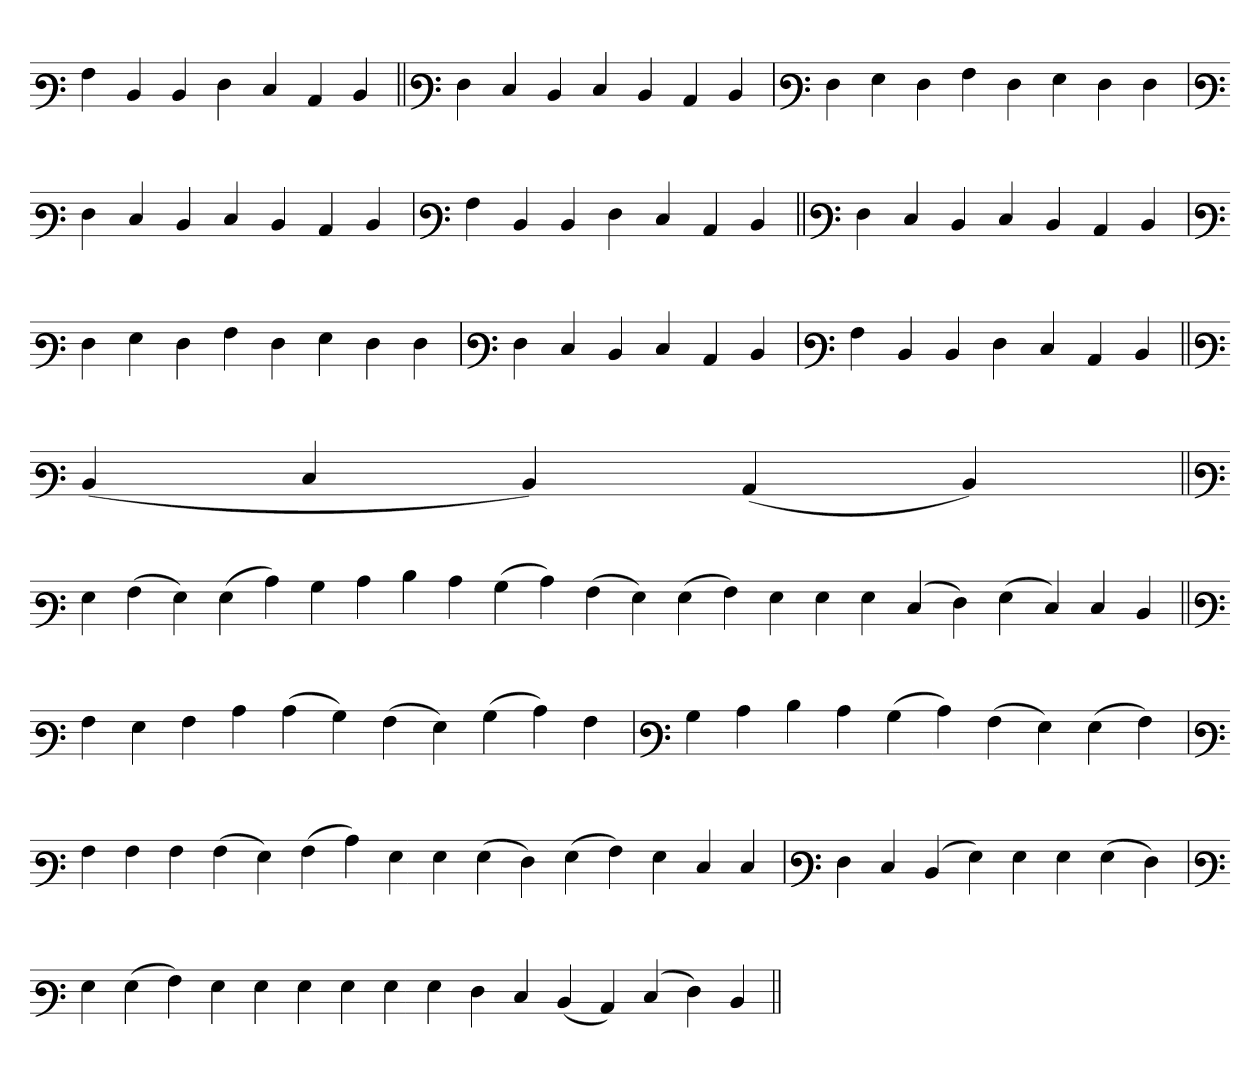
**kern
*part1
*staff1
*clefF3
=
4A
4D
4D
4F
4E
4C
4D
=||
*clefF3
4F
4E
4D
4E
4D
4C
4D
=`
*clefF3
4F
4G
4F
4A
4F
4G
4F
4F
='
*clefF3
4F
4E
4D
4E
4D
4C
4D
=`
*clefF3
4A
4D
4D
4F
4E
4C
4D
=||
*clefF3
4F
4E
4D
4E
4D
4C
4D
=`
*clefF3
4F
4G
4F
4A
4F
4G
4F
4F
='
*clefF3
4F
4E
4D
4E
4C
4D
=`
*clefF3
4A
4D
4D
4F
4E
4C
4D
=||
*clefF3
(4D
4E
4D)
(4C
4D)
=||
*clefF3
4G
(4A
4G)
(4G
4c)
4B
4c
4d
4c
(4B
4c)
(4A
4G)
(4G
4A)
4G
4G
4G
(4E
4F)
(4G
4E)
4E
4D
=||
*clefF3
4A
4G
4A
4c
(4c
4B)
(4A
4G)
(4B
4c)
4A
='
*clefF3
4B
4c
4d
4c
(4B
4c)
(4A
4G)
(4G
4A)
='
*clefF3
4A
4A
4A
(4A
4G)
(4A
4c)
4G
4G
(4G
4F)
(4G
4A)
4G
4E
4E
=
*clefF3
4F
4E
(4D
4G)
4G
4G
(4G
4F)
='
*clefF3
4G
(4G
4A)
4G
4G
4G
4G
4G
4G
4F
4E
(4D
4C)
(4E
4F)
4D
=||
*-
